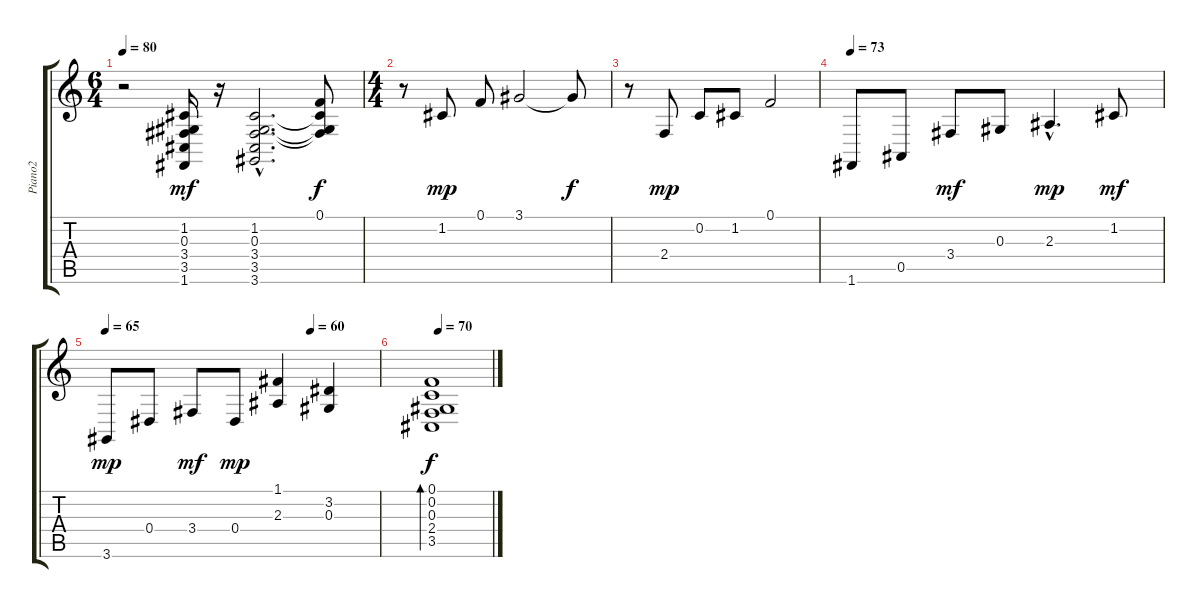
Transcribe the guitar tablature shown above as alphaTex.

\track ("Piano2" "Piano2") {instrument acousticgrandpiano}
\staff {score tabs}
\tuning (F4 C4 Ab3 Eb3 Bb2 F2) {hide}
\ts (6 4)
\tempo 80
\clef g2
\ks c
r.2{dy mf} (1.2 0.3 3.4 3.5 1.6).16 r.16 (1.2{hac} 0.3{hac} 3.4{hac} 3.5{hac} 3.6{hac}).2{d} (0.1 1.2{t} 0.3{t} 3.4{t}).8{dy f} |
\ts (4 4)
r.8 1.2.8{dy mp} 0.1.8 3.1.2 3.1{t}.8{dy f} |
r.8 2.4.8{dy mp} 0.2.8 1.2.8 0.1.2 |
\tempo 73
1.6.8 0.5.8 3.4.8{dy mf} 0.3.8 2.3{hac}.4{d dy mp} 1.2.8{dy mf} |
\tempo 65
\tempo (60 0.75)
3.6.8{dy mp} 0.4.8 3.4.8{dy mf} 0.4.8{dy mp} (1.1 2.3).4 (3.2 0.3).4 |
\tempo 70
(0.1 0.2 0.3 2.4 3.5).1{bd 240 dy f}
